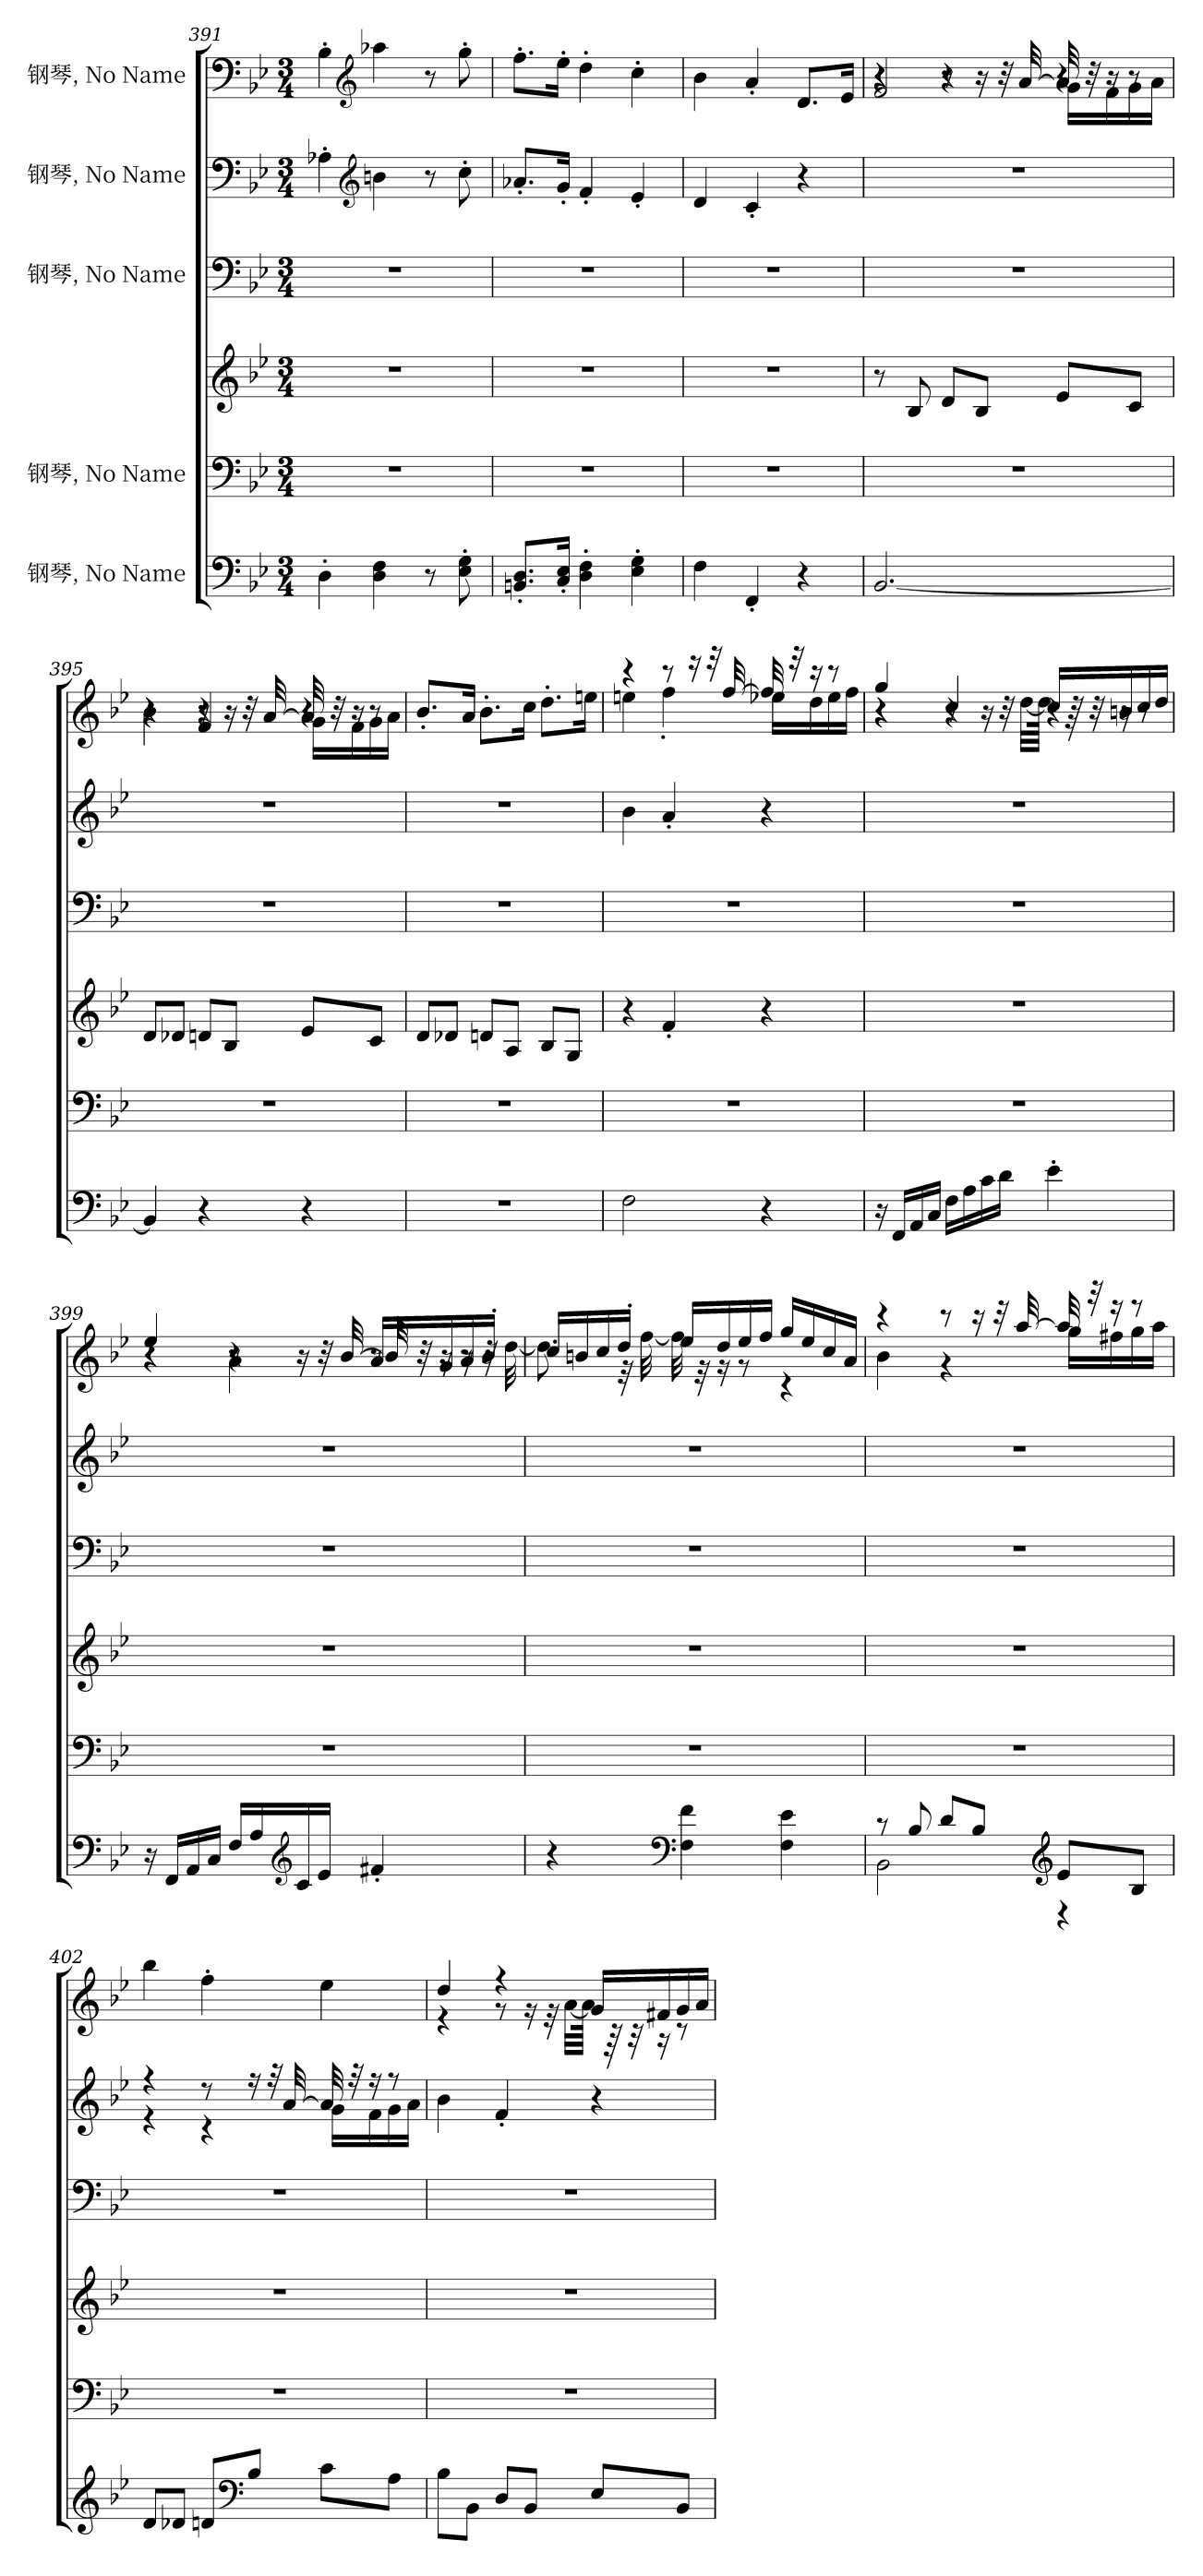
**kern	**kern	**kern	**kern	**kern	**kern
*part5	*part4	*part4	*part3	*part2	*part1
*staff6	*staff5	*staff4	*staff3	*staff2	*staff1
*I"钢琴, No Name	*I"钢琴, No Name	*	*I"钢琴, No Name	*I"钢琴, No Name	*I"钢琴, No Name
*clefF4	*clefF4	*clefG2	*clefF4	*clefF4	*clefF4
*k[b-e-]	*k[b-e-]	*k[b-e-]	*k[b-e-]	*k[b-e-]	*k[b-e-]
*M3/4	*M3/4	*M3/4	*M3/4	*M3/4	*M3/4
=391	=391	=391	=391	=391	=391
4D'\	2.r	2.r	2.r	4A-X'\	4B-'\
*	*	*	*	*clefG2	*clefG2
*	*	*	*	*	*MM116
4D\ 4F\	.	.	.	4bn\	4aa-X\
8r	.	.	.	8r	8r
8E-\' 8G\'	.	.	.	8cc'\	8gg'\
!!LO:LB:g=z
=392	=392	=392	=392	=392	=392
*	*	*	*	*	*MM116
8.BBn/' 8.D/'L	2.r	2.r	2.r	8.a-X'/L	8.ff'\L
16C/' 16E-/'Jk	.	.	.	16g'/Jk	16ee-'\Jk
4D\' 4F\'	.	.	.	4f'/	4dd'\
4E-\' 4G\'	.	.	.	4e-'/	4cc'\
=393	=393	=393	=393	=393	=393
4F\	2.r	2.r	2.r	4d/	4b-\
*	*	*	*	*	*MM105
4FF'/	.	.	.	4c'/	4a'/
*	*	*	*	*	*MM120
4r	.	.	.	4r	8.d/L
.	.	.	.	.	16e-/Jk
=394	=394	=394	=394	=394	=394
*	*	*	*	*	*MM120
*	*	*	*	*	*^
*	*	*	*	*	*	*^
[2.BB-/	2.r	8r	2.r	2.r	4r	4r	2f/
.	.	8B-/	.	.	.	.	.
.	.	8d/L	.	.	8r	4r	.
.	.	8B-/J	.	.	16r	.	.
*	*	*	*	*	*MM118	*	*
.	.	.	.	.	32r	.	.
*	*	*	*	*	*MM120	*	*
.	.	.	.	.	[32a/	.	.
.	.	8e-/L	.	.	32a/]	16g\LL	4r
.	.	.	.	.	32r	.	.
.	.	.	.	.	16r	16f\	.
.	.	8c/J	.	.	8r	16g\	.
.	.	.	.	.	.	16a\JJ	.
=395	=395	=395	=395	=395	=395	=395	=395
*	*	*	*	*	*MM120	*	*
4BB-/]	2.r	8d/L	2.r	2.r	4r	4b-\	4r
.	.	8d-X/J	.	.	.	.	.
4r	.	8dn/L	.	.	8r	4r	4f/
.	.	8B-/J	.	.	16r	.	.
*	*	*	*	*	*MM118	*	*
.	.	.	.	.	32r	.	.
*	*	*	*	*	*MM120	*	*
.	.	.	.	.	[32a/	.	.
4r	.	8e-/L	.	.	32a/]	16g\LL	4r
.	.	.	.	.	32r	.	.
.	.	.	.	.	16r	16f\	.
.	.	8c/J	.	.	8r	16g\	.
.	.	.	.	.	.	16a\JJ	.
*	*	*	*	*	*v	*v	*v
!!LO:PB:g=z
=396	=396	=396	=396	=396	=396
*	*	*	*	*	*MM120
2.r	2.r	8d/L	2.r	2.r	8.b-'/L
.	.	8d-X/J	.	.	.
.	.	.	.	.	16a/Jk
.	.	8dn/L	.	.	8.b-'\L
.	.	8A/J	.	.	.
.	.	.	.	.	16cc\Jk
.	.	8B-/L	.	.	8.dd'\L
.	.	8G/J	.	.	.
.	.	.	.	.	16een\Jk
=397	=397	=397	=397	=397	=397
*	*	*	*	*	*^
2F\	2.r	4r	2.r	4b-\	4r	4een\
.	.	4f'/	.	4a'/	8r	4ff'\
.	.	.	.	.	16r	.
*	*	*	*	*	*MM118	*
.	.	.	.	.	32r	.
*	*	*	*	*	*MM120	*
.	.	.	.	.	[32ff/	.
4r	.	4r	.	4r	32ff/]	16ee-X\LL
.	.	.	.	.	32r	.
.	.	.	.	.	16r	16dd\
.	.	.	.	.	8r	16ee-\
.	.	.	.	.	.	16ff\JJ
*	*	*	*	*	*v	*v
=398	=398	=398	=398	=398	=398
*	*	*	*	*	*MM120
*	*	*	*	*	*^
*	*	*	*	*	*	*^
16r	2.r	2.r	2.r	2.r	4gg/	4r	4r
16FF/LL	.	.	.	.	.	.	.
16AA/	.	.	.	.	.	.	.
16C/JJ	.	.	.	.	.	.	.
16F\LL	.	.	.	.	4r	8r	4cc/
16A\	.	.	.	.	.	.	.
16c\	.	.	.	.	.	16r	.
*	*	*	*	*	*MM118	*	*
16d\JJ	.	.	.	.	.	32r	.
*	*	*	*	*	*MM120	*	*
.	.	.	.	.	.	[32dd\LLL	.
4e-'\	.	.	.	.	16cc/LL	64dd\JJJk]	4r
.	.	.	.	.	.	64r	.
.	.	.	.	.	.	32r	.
.	.	.	.	.	16bn/	16r	.
.	.	.	.	.	16cc/	8r	.
.	.	.	.	.	16dd/JJ	.	.
!!LO:LB:g=z	!!	!!
=399	=399	=399	=399	=399	=399	=399	=399
*	*	*	*	*	*MM120	*	*
16r	2.r	2.r	2.r	2.r	4ee-/	4r	4r
16FF/LL	.	.	.	.	.	.	.
16AA/	.	.	.	.	.	.	.
16C/JJ	.	.	.	.	.	.	.
16F/LL	.	.	.	.	4r	4a\	8r
16A/	.	.	.	.	.	.	.
*clefG2	*	*	*	*	*	*	*
16c/	.	.	.	.	.	.	16r
*	*	*	*	*	*MM118	*	*
16e-/JJ	.	.	.	.	.	.	32r
*	*	*	*	*	*MM120	*	*
.	.	.	.	.	.	.	[32b-/
4f#X'/	.	.	.	.	16a/LL	8r	32b-/]
.	.	.	.	.	.	.	32r
.	.	.	.	.	16g/	.	16r
.	.	.	.	.	16a/	16r	8r
.	.	.	.	.	16b-'/JJ	32r	.
*	*	*	*	*	*MM118	*	*
.	.	.	.	.	.	[32dd\	.
*	*	*	*	*	*v	*v	*v
=400	=400	=400	=400	=400	=400
*	*	*	*	*	*MM120
*	*	*	*	*	*^
4r	2.r	2.r	2.r	2.r	16cc/LL	8.dd\]
.	.	.	.	.	16bn/	.
.	.	.	.	.	16cc/	.
*	*	*	*	*	*MM118	*
.	.	.	.	.	16dd'/JJ	32r
*	*	*	*	*	*MM120	*
.	.	.	.	.	.	[32ff\
*clefF4	*	*	*	*	*	*
4F\ 4f\	.	.	.	.	16ee-/LL	32ff\]
.	.	.	.	.	.	32r
.	.	.	.	.	16dd/	16r
.	.	.	.	.	16ee-/	8r
.	.	.	.	.	16ff/JJ	.
4F\ 4e-\	.	.	.	.	16gg/LL	4r
.	.	.	.	.	16ee-/	.
.	.	.	.	.	16cc/	.
.	.	.	.	.	16a/JJ	.
!!LO:PB:g=z	!!
=401	=401	=401	=401	=401	=401	=401
*^	*	*	*	*	*	*
8r	2BB-\	2.r	2.r	2.r	2.r	4r	4b-\
8B-/	.	.	.	.	.	.	.
8d/L	.	.	.	.	.	8r	4r
8B-/J	.	.	.	.	.	16r	.
*	*	*	*	*	*	*MM118	*
.	.	.	.	.	.	32r	.
*	*	*	*	*	*	*MM120	*
.	.	.	.	.	.	[32aa/	.
*clefG2	*	*	*	*	*	*	*
8e-/L	4r	.	.	.	.	32aa/]	16gg\LL
.	.	.	.	.	.	32r	.
.	.	.	.	.	.	16r	16ff#X\
8B-/J	.	.	.	.	.	8r	16gg\
.	.	.	.	.	.	.	16aa\JJ
*v	*v	*	*	*	*	*v	*v
=402	=402	=402	=402	=402	=402
*	*	*	*	*	*MM120
*	*	*	*	*^	*
8d/L	2.r	2.r	2.r	4r	4r	4bb-\
8d-X/J	.	.	.	.	.	.
8dn/L	.	.	.	8r	4r	4ff'\
*clefF4	*	*	*	*	*	*
8B-/J	.	.	.	16r	.	.
.	.	.	.	32r	.	.
.	.	.	.	[32a/	.	.
8c\L	.	.	.	32a/]	16g\LL	4ee-\
.	.	.	.	32r	.	.
.	.	.	.	16r	16f\	.
8A\J	.	.	.	8r	16g\	.
.	.	.	.	.	16a\JJ	.
*	*	*	*	*v	*v	*
!!LO:LB:g=z
=403	=403	=403	=403	=403	=403
*	*	*	*	*	*MM120
*	*	*	*	*	*^
8B-\L	2.r	2.r	2.r	4b-\	4dd/	4r
8BB-\J	.	.	.	.	.	.
8D/L	.	.	.	4f'/	4r	8r
8BB-/J	.	.	.	.	.	16r
*	*	*	*	*	*MM118	*
.	.	.	.	.	.	32r
*	*	*	*	*	*MM120	*
.	.	.	.	.	.	[32a\LLL
8E-/L	.	.	.	4r	16g/LL	64a\JJJk]
.	.	.	.	.	.	64r
.	.	.	.	.	.	32r
.	.	.	.	.	16f#X/	16r
8BB-/J	.	.	.	.	16g/	8r
.	.	.	.	.	16a/JJ	.
*	*	*	*	*	*v	*v
=	=	=	=	=	=
*-	*-	*-	*-	*-	*-
